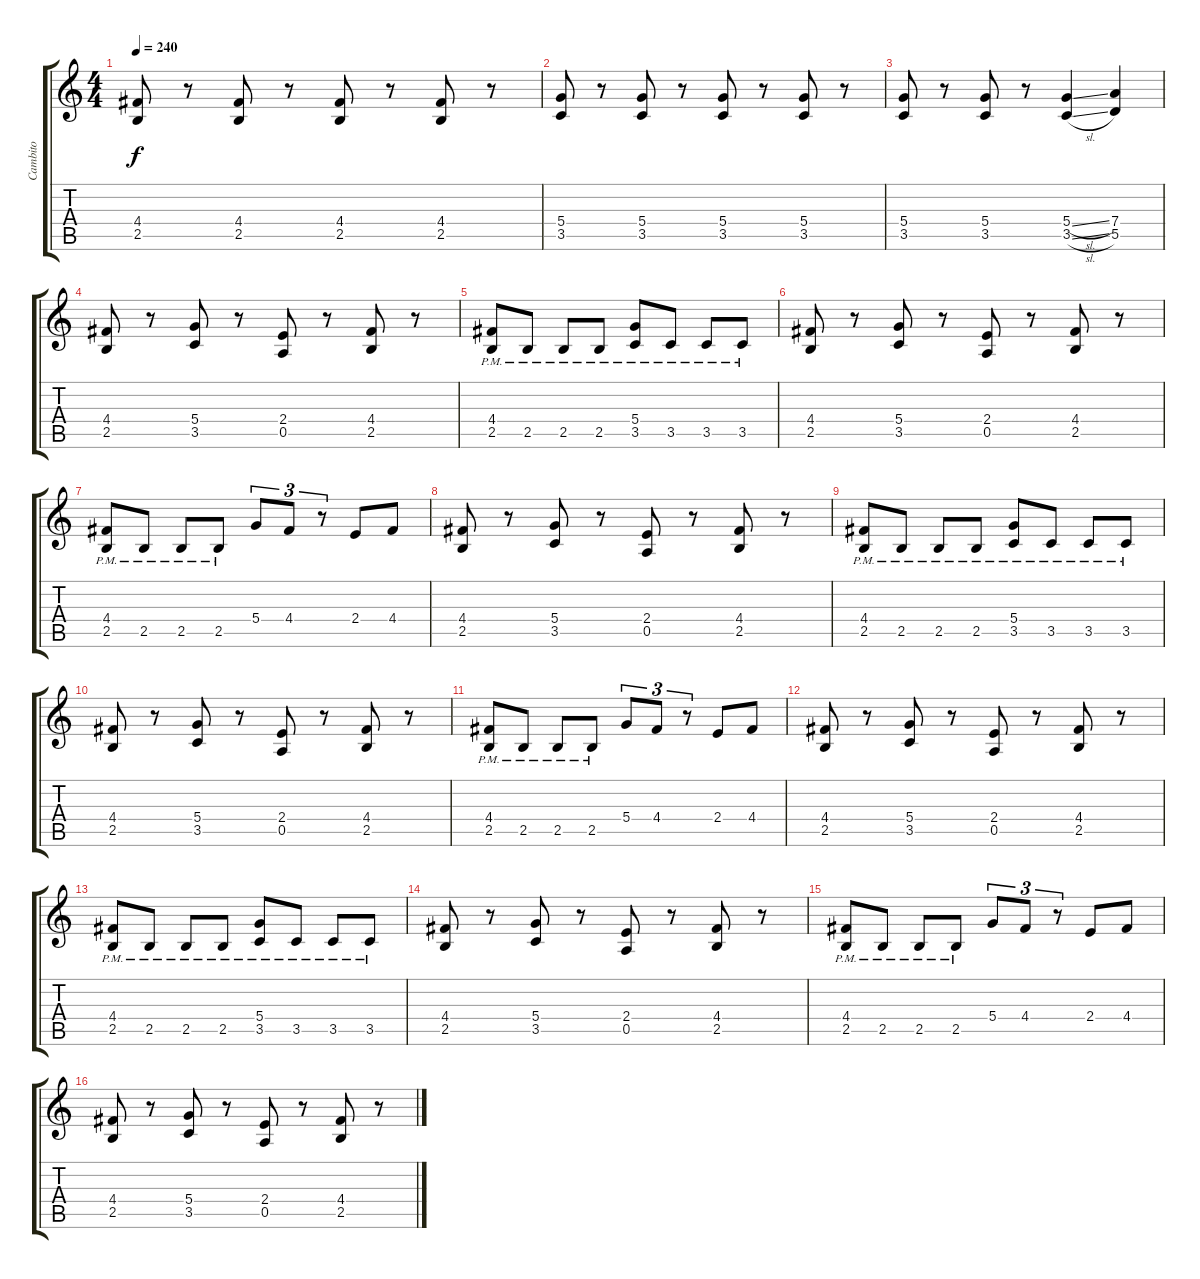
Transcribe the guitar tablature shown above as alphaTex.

\track ("Cambito" "Cambito") {instrument distortionguitar}
\staff {score tabs}
\tuning (E4 B3 G3 D3 A2 E2) {hide}
\ts (4 4)
\tempo 240
\clef g2
\ks c
(4.4 2.5).8{dy f} r.8 (4.4 2.5).8 r.8 (4.4 2.5).8 r.8 (4.4 2.5).8 r.8 |
(5.4 3.5).8 r.8 (5.4 3.5).8 r.8 (5.4 3.5).8 r.8 (5.4 3.5).8 r.8 |
(5.4 3.5).8 r.8 (5.4 3.5).8 r.8 (5.4{sl} 3.5{sl}).4 (7.4 5.5).4 |
(4.4 2.5).8 r.8 (5.4 3.5).8 r.8 (2.4 0.5).8 r.8 (4.4 2.5).8 r.8 |
(4.4{pm} 2.5{pm}).8 2.5{pm}.8 2.5{pm}.8 2.5{pm}.8 (5.4{pm} 3.5{pm}).8 3.5{pm}.8 3.5{pm}.8 3.5{pm}.8 |
(4.4 2.5).8 r.8 (5.4 3.5).8 r.8 (2.4 0.5).8 r.8 (4.4 2.5).8 r.8 |
(4.4 2.5{pm}).8 2.5{pm}.8 2.5{pm}.8 2.5{pm}.8 5.4.8{tu (3 2)} 4.4.8{tu (3 2)} r.8{tu (3 2)} 2.4.8 4.4.8 |
(4.4 2.5).8 r.8 (5.4 3.5).8 r.8 (2.4 0.5).8 r.8 (4.4 2.5).8 r.8 |
(4.4{pm} 2.5{pm}).8 2.5{pm}.8 2.5{pm}.8 2.5{pm}.8 (5.4{pm} 3.5{pm}).8 3.5{pm}.8 3.5{pm}.8 3.5{pm}.8 |
(4.4 2.5).8 r.8 (5.4 3.5).8 r.8 (2.4 0.5).8 r.8 (4.4 2.5).8 r.8 |
(4.4 2.5{pm}).8 2.5{pm}.8 2.5{pm}.8 2.5{pm}.8 5.4.8{tu (3 2)} 4.4.8{tu (3 2)} r.8{tu (3 2)} 2.4.8 4.4.8 |
(4.4 2.5).8 r.8 (5.4 3.5).8 r.8 (2.4 0.5).8 r.8 (4.4 2.5).8 r.8 |
(4.4{pm} 2.5{pm}).8 2.5{pm}.8 2.5{pm}.8 2.5{pm}.8 (5.4{pm} 3.5{pm}).8 3.5{pm}.8 3.5{pm}.8 3.5{pm}.8 |
(4.4 2.5).8 r.8 (5.4 3.5).8 r.8 (2.4 0.5).8 r.8 (4.4 2.5).8 r.8 |
(4.4 2.5{pm}).8 2.5{pm}.8 2.5{pm}.8 2.5{pm}.8 5.4.8{tu (3 2)} 4.4.8{tu (3 2)} r.8{tu (3 2)} 2.4.8 4.4.8 |
(4.4 2.5).8 r.8 (5.4 3.5).8 r.8 (2.4 0.5).8 r.8 (4.4 2.5).8 r.8
